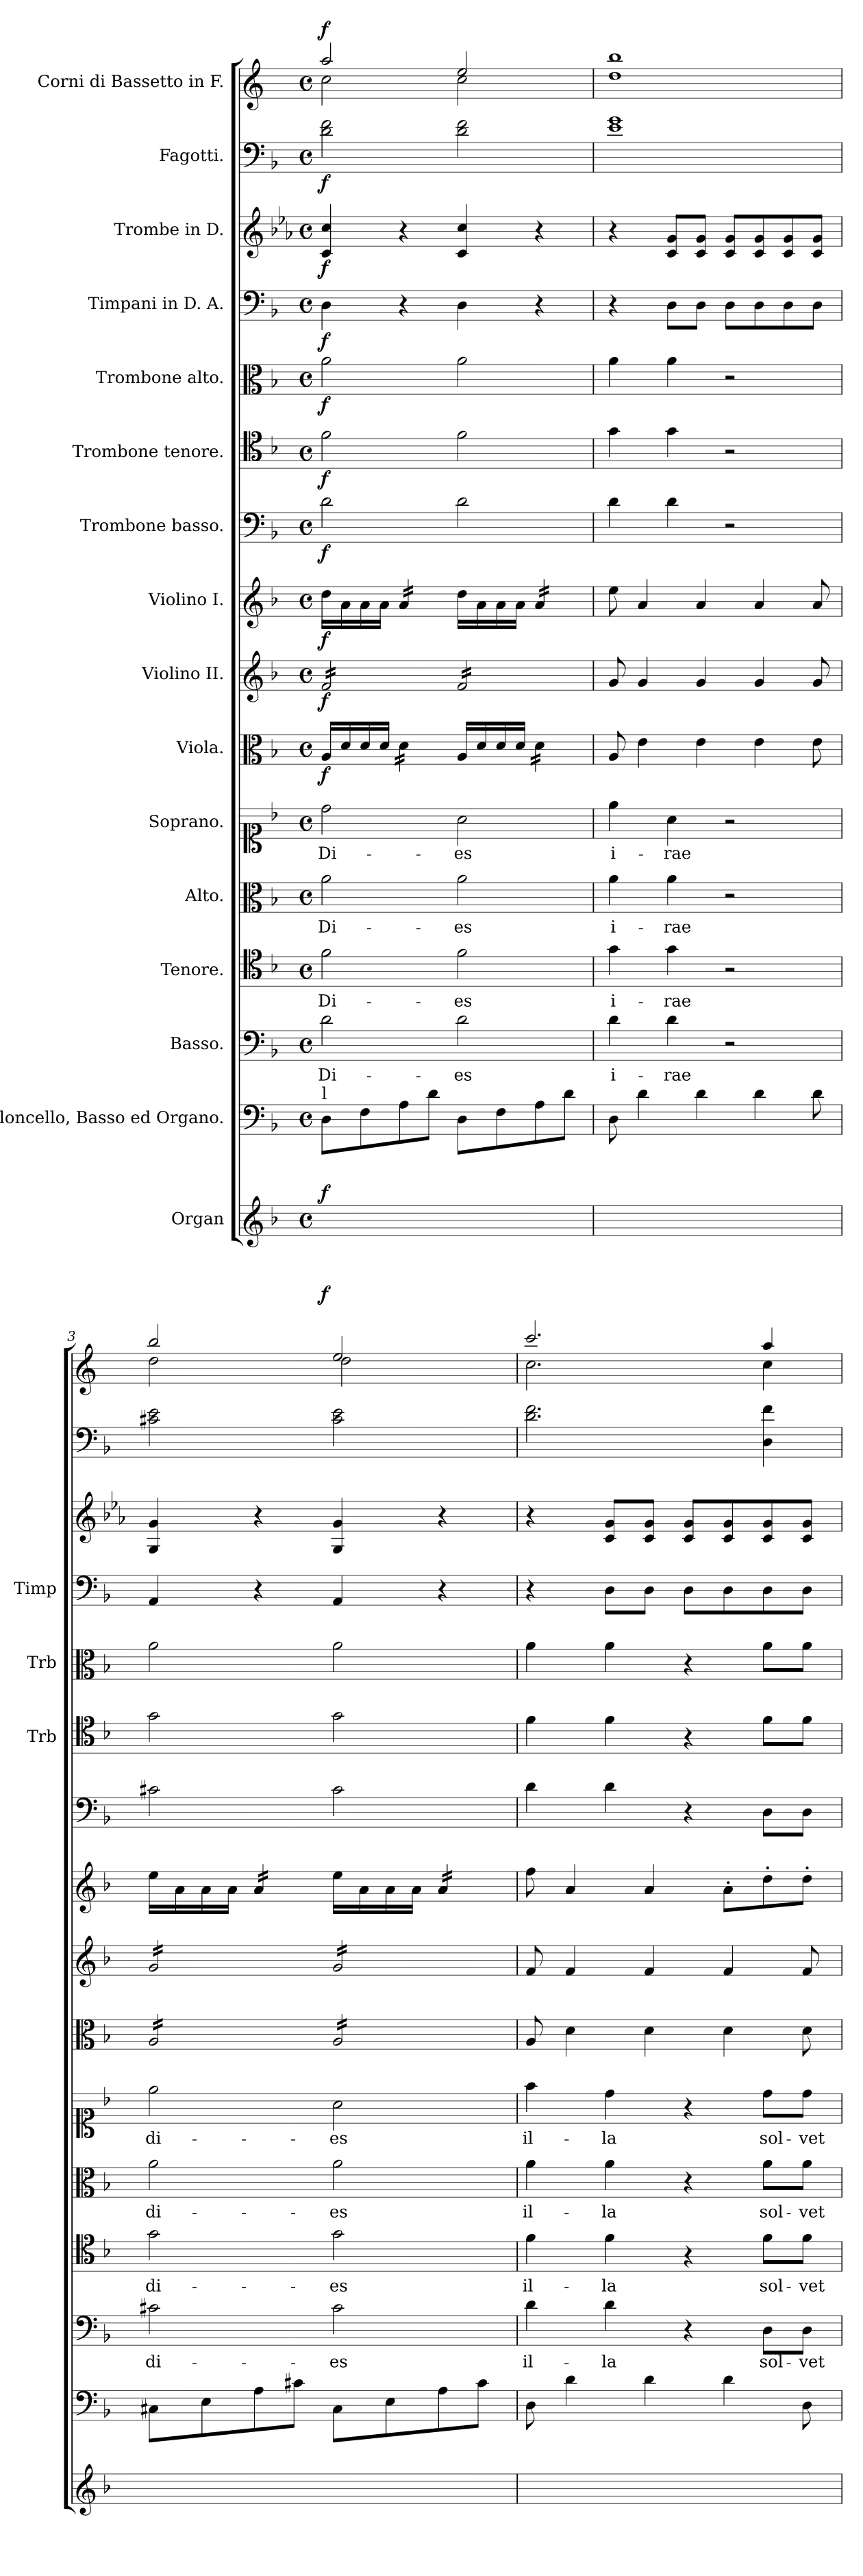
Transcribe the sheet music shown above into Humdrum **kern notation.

**kern	**dynam	**kern	**dynam	**kern	**text	**dynam	**kern	**text	**dynam	**kern	**text	**dynam	**kern	**text	**dynam	**kern	**dynam	**kern	**dynam	**kern	**dynam	**kern	**dynam	**kern	**dynam	**kern	**dynam	**kern	**dynam	**kern	**dynam	**kern	**dynam	**kern	**text	**dynam
*part16	*part16	*part15	*part15	*part14	*part14	*part14	*part13	*part13	*part13	*part12	*part12	*part12	*part11	*part11	*part11	*part10	*part10	*part9	*part9	*part8	*part8	*part7	*part7	*part6	*part6	*part5	*part5	*part4	*part4	*part3	*part3	*part2	*part2	*part1	*part1	*part1
*staff16	*staff16	*staff15	*staff15	*staff14	*staff14	*staff14	*staff13	*staff13	*staff13	*staff12	*staff12	*staff12	*staff11	*staff11	*staff11	*staff10	*staff10	*staff9	*staff9	*staff8	*staff8	*staff7	*staff7	*staff6	*staff6	*staff5	*staff5	*staff4	*staff4	*staff3	*staff3	*staff2	*staff2	*staff1	*staff1	*staff1
*I"Organ	*	*I"Violoncello, Basso ed Organo.	*	*I"Basso.	*	*	*I"Tenore.	*	*	*I"Alto.	*	*	*I"Soprano.	*	*	*I"Viola.	*	*I"Violino II.	*	*I"Violino I.	*	*I"Trombone basso.	*	*I"Trombone tenore.	*	*I"Trombone alto.	*	*I"Timpani in D. A.	*	*I"Trombe in D.	*	*I"Fagotti.	*	*I"Corni di Bassetto in F.	*	*
*	*	*	*	*	*	*	*	*	*	*	*	*	*	*	*	*	*	*	*	*	*	*	*	*I'Trb	*	*I'Trb	*	*I'Timp	*	*	*	*	*	*	*	*
*clefG2	*	*clefF4	*	*clefF4	*	*	*clefC4	*	*	*clefC3	*	*	*clefC1	*	*	*clefC3	*	*clefG2	*	*clefG2	*	*clefF4	*	*clefC4	*	*clefC3	*	*clefF4	*	*clefG2	*	*clefF4	*	*clefG2	*	*
*	*	*	*	*	*	*	*	*	*	*	*	*	*	*	*	*	*	*	*	*	*	*	*	*	*	*	*	*	*	*ITrd-1c-2	*	*	*	*ITrd4c7	*	*
*k[b-]	*	*k[b-]	*	*k[b-]	*	*	*k[b-]	*	*	*k[b-]	*	*	*k[b-]	*	*	*k[b-]	*	*k[b-]	*	*k[b-]	*	*k[b-]	*	*k[b-]	*	*k[b-]	*	*k[b-]	*	*k[b-]	*	*k[b-]	*	*k[b-]	*	*
*M4/4	*	*M4/4	*	*M4/4	*	*	*M4/4	*	*	*M4/4	*	*	*M4/4	*	*	*M4/4	*	*M4/4	*	*M4/4	*	*M4/4	*	*M4/4	*	*M4/4	*	*M4/4	*	*M4/4	*	*M4/4	*	*M4/4	*	*
*met(c)	*	*met(c)	*	*met(c)	*	*	*met(c)	*	*	*met(c)	*	*	*met(c)	*	*	*met(c)	*	*met(c)	*	*met(c)	*	*met(c)	*	*met(c)	*	*met(c)	*	*met(c)	*	*met(c)	*	*met(c)	*	*met(c)	*	*
=1	=1	=1	=1	=1	=1	=1	=1	=1	=1	=1	=1	=1	=1	=1	=1	=1	=1	=1	=1	=1	=1	=1	=1	=1	=1	=1	=1	=1	=1	=1	=1	=1	=1	=1	=1	=1
*^	*	*^	*	*	*	*	*	*	*	*	*	*	*	*	*	*	*	*	*	*	*	*	*	*	*	*	*	*	*	*	*	*	*	*	*	*
!	!	!	!	!	!	!	!	!	!	!	!	!	!	!	!	!	!	!	!	!	!	!	!	!	!	!	!	!	!	!	!	!	!	!	!	!LO:TX:a:B:t=Allegro Assai.	!	!
!	!	!	!LO:TX:a:t=l	!	!	!	!	!	!	!	!	!	!	!	!	!	!	!	!	!	!	!	!	!	!	!	!	!	!	!	!	!	!	!	!	!	!	!
!	!	!LO:DY:b	!	!	!LO:DY:b	!	!LO:LY:b	!LO:DY:b	!	!LO:LY:b	!	!	!LO:LY:b	!	!	!LO:LY:b	!	!	!	!	!	!	!	!	!	!	!	!	!	!	!	!	!	!	!	!	!	!
*	*	*	*	*	*	*	*	*	*	*	*	*	*	*	*	*	*	*	*	*	*	*	*	*	*	*	*	*	*	*	*	*	*	*	*	*^	*	*
!	!	!	!	!	!	!	!	!LO:DY:n=1:a	!	!	!LO:DY:b	!	!	!	!	!	!	!	!	!	!	!	!	!	!	!	!	!	!	!	!	!	!	!	!	!	!	!	!
!	!	!	!	!	!	!	!	!	!	!	!LO:DY:n=1:a	!	!	!LO:DY:b	!	!	!	!	!	!	!	!	!	!	!	!	!	!	!	!	!	!	!	!	!	!	!	!	!
!	!	!	!	!	!	!	!	!	!	!	!	!	!	!LO:DY:n=1:a	!	!	!LO:DY:b	!	!	!	!	!	!	!	!	!	!	!	!	!	!	!	!	!	!	!	!	!	!
!	!	!	!	!	!	!	!	!	!	!	!	!	!	!	!	!	!LO:DY:n=1:a	!	!LO:DY:b	!	!LO:DY:b	!	!LO:DY:b	!	!LO:DY:b	!	!LO:DY:b	!	!LO:DY:b	!	!LO:DY:b	!	!LO:DY:b	!	!LO:DY:b	!	!	!	!LO:DY:b
*	*	*	*	*	*	*	*	*	*	*	*	*	*	*	*	*	*	*	*	*tremolo	*	*	*	*	*	*	*	*	*	*	*	*	*	*	*	*	*	*	*
1dyy 1fyy 1ayy	8D\Lyy	f	8D\L	8DD\Lyy	f	2d\	Di-	f other-dynamics	2f\	Di-	f other-dynamics	2a\	Di-	f other-dynamics	2dd\	Di-	f other-dynamics	16A/LL	f	16f/LL	f	16dd\LL	f	2d\	f	2f\	f	2a\	f	4D\	f	4d/ 4dd/	f	2d\ 2f\	f	2dd/	2f\	.	f
.	.	.	.	.	.	.	.	.	.	.	.	.	.	.	.	.	.	16d/	.	16f/	.	16a\	.	.	.	.	.	.	.	.	.	.	.	.	.	.	.	.	.
.	8F\yy	.	8F\	8FF\yy	.	.	.	.	.	.	.	.	.	.	.	.	.	16d/	.	16f/	.	16a\	.	.	.	.	.	.	.	.	.	.	.	.	.	.	.	.	.
.	.	.	.	.	.	.	.	.	.	.	.	.	.	.	.	.	.	16d/JJ	.	16f/	.	16a\JJ	.	.	.	.	.	.	.	.	.	.	.	.	.	.	.	.	.
*	*	*	*	*	*	*	*	*	*	*	*	*	*	*	*	*	*	*tremolo	*	*	*	*	*	*	*	*	*	*	*	*	*	*	*	*	*	*	*	*	*
*	*	*	*	*	*	*	*	*	*	*	*	*	*	*	*	*	*	*	*	*	*	*tremolo	*	*	*	*	*	*	*	*	*	*	*	*	*	*	*	*	*
.	8A\yy	.	8A\	8AA\yy	.	.	.	.	.	.	.	.	.	.	.	.	.	16d\LL	.	16f/	.	16a/LL	.	.	.	.	.	.	.	4r	.	4r	.	.	.	.	.	.	.
.	.	.	.	.	.	.	.	.	.	.	.	.	.	.	.	.	.	16d\	.	16f/	.	16a/	.	.	.	.	.	.	.	.	.	.	.	.	.	.	.	.	.
.	8d\Jyy	.	8d\J	8D\Jyy	.	.	.	.	.	.	.	.	.	.	.	.	.	16d\	.	16f/	.	16a/	.	.	.	.	.	.	.	.	.	.	.	.	.	.	.	.	.
.	.	.	.	.	.	.	.	.	.	.	.	.	.	.	.	.	.	16d\JJ	.	16f/JJ	.	16a/JJ	.	.	.	.	.	.	.	.	.	.	.	.	.	.	.	.	.
*	*	*	*	*	*	*	*	*	*	*	*	*	*	*	*	*	*	*	*	*	*	*Xtremolo	*	*	*	*	*	*	*	*	*	*	*	*	*	*	*	*	*
*	*	*	*	*	*	*	*	*	*	*	*	*	*	*	*	*	*	*Xtremolo	*	*	*	*	*	*	*	*	*	*	*	*	*	*	*	*	*	*	*	*	*
!	!	!	!	!	!	!	!LO:LY:b	!	!	!LO:LY:b	!	!	!LO:LY:b	!	!	!LO:LY:b	!	!	!	!	!	!	!	!	!	!	!	!	!	!	!	!	!	!	!	!	!	!	!
.	8D\Lyy	.	8D\L	8DD\Lyy	.	2d\	-es	.	2f\	-es	.	2a\	-es	.	2a\	-es	.	16A/LL	.	16f/LL	.	16dd\LL	.	2d\	.	2f\	.	2a\	.	4D\	.	4d/ 4dd/	.	2d\ 2f\	.	2a/	2f\	.	.
.	.	.	.	.	.	.	.	.	.	.	.	.	.	.	.	.	.	16d/	.	16f/	.	16a\	.	.	.	.	.	.	.	.	.	.	.	.	.	.	.	.	.
.	8F\yy	.	8F\	8FF\yy	.	.	.	.	.	.	.	.	.	.	.	.	.	16d/	.	16f/	.	16a\	.	.	.	.	.	.	.	.	.	.	.	.	.	.	.	.	.
.	.	.	.	.	.	.	.	.	.	.	.	.	.	.	.	.	.	16d/JJ	.	16f/	.	16a\JJ	.	.	.	.	.	.	.	.	.	.	.	.	.	.	.	.	.
*	*	*	*	*	*	*	*	*	*	*	*	*	*	*	*	*	*	*tremolo	*	*	*	*	*	*	*	*	*	*	*	*	*	*	*	*	*	*	*	*	*
*	*	*	*	*	*	*	*	*	*	*	*	*	*	*	*	*	*	*	*	*	*	*tremolo	*	*	*	*	*	*	*	*	*	*	*	*	*	*	*	*	*
.	8A\yy	.	8A\	8AA\yy	.	.	.	.	.	.	.	.	.	.	.	.	.	16d\LL	.	16f/	.	16a/LL	.	.	.	.	.	.	.	4r	.	4r	.	.	.	.	.	.	.
.	.	.	.	.	.	.	.	.	.	.	.	.	.	.	.	.	.	16d\	.	16f/	.	16a/	.	.	.	.	.	.	.	.	.	.	.	.	.	.	.	.	.
.	8d\Jyy	.	8d\J	8D\Jyy	.	.	.	.	.	.	.	.	.	.	.	.	.	16d\	.	16f/	.	16a/	.	.	.	.	.	.	.	.	.	.	.	.	.	.	.	.	.
.	.	.	.	.	.	.	.	.	.	.	.	.	.	.	.	.	.	16d\JJ	.	16f/JJ	.	16a/JJ	.	.	.	.	.	.	.	.	.	.	.	.	.	.	.	.	.
*	*	*	*	*	*	*	*	*	*	*	*	*	*	*	*	*	*	*	*	*	*	*Xtremolo	*	*	*	*	*	*	*	*	*	*	*	*	*	*	*	*	*
*	*	*	*	*	*	*	*	*	*	*	*	*	*	*	*	*	*	*	*	*Xtremolo	*	*	*	*	*	*	*	*	*	*	*	*	*	*	*	*	*	*	*
*	*	*	*	*	*	*	*	*	*	*	*	*	*	*	*	*	*	*Xtremolo	*	*	*	*	*	*	*	*	*	*	*	*	*	*	*	*	*	*	*	*	*
*	*	*	*	*	*	*	*	*	*	*	*	*	*	*	*	*	*	*	*	*	*	*	*	*	*	*	*	*	*	*	*	*	*	*	*	*v	*v	*	*
=2	=2	=2	=2	=2	=2	=2	=2	=2	=2	=2	=2	=2	=2	=2	=2	=2	=2	=2	=2	=2	=2	=2	=2	=2	=2	=2	=2	=2	=2	=2	=2	=2	=2	=2	=2	=2	=2	=2
!	!	!	!	!	!	!	!LO:LY:b	!	!	!LO:LY:b	!	!	!LO:LY:b	!	!	!LO:LY:b	!	!	!	!	!	!	!	!	!	!	!	!	!	!	!	!	!	!	!	!	!	!
1dyy 1eyy 1gyy 1ayy	8D\Lyy	.	8D\	8DD\yy	.	4d\	i-	.	4g\	i-	.	4a\	i-	.	4ee\	i-	.	8A/	.	8g/	.	8ee\	.	4d\	.	4g\	.	4a\	.	4r	.	4r	.	1e 1g	.	1g 1ee	.	.
.	[8d\Jyy	.	4d\	4D\yy	.	.	.	.	.	.	.	.	.	.	.	.	.	4e\	.	4g/	.	4a/	.	.	.	.	.	.	.	.	.	.	.	.	.	.	.	.
!	!	!	!	!	!	!	!LO:LY:b	!	!	!LO:LY:b	!	!	!LO:LY:b	!	!	!LO:LY:b	!	!	!	!	!	!	!	!	!	!	!	!	!	!	!	!	!	!	!	!	!	!
.	2.d\yy]	.	.	.	.	4d\	-rae	.	4g\	-rae	.	4a\	-rae	.	4a\	-rae	.	.	.	.	.	.	.	4d\	.	4g\	.	4a\	.	8D\L	.	8d/ 8a/L	.	.	.	.	.	.
.	.	.	4d\	4D\yy	.	.	.	.	.	.	.	.	.	.	.	.	.	4e\	.	4g/	.	4a/	.	.	.	.	.	.	.	8D\J	.	8d/ 8a/J	.	.	.	.	.	.
.	.	.	.	.	.	2r	.	.	2r	.	.	2r	.	.	2r	.	.	.	.	.	.	.	.	2r	.	2r	.	2r	.	8D\L	.	8d/ 8a/L	.	.	.	.	.	.
.	.	.	4d\	4D\yy	.	.	.	.	.	.	.	.	.	.	.	.	.	4e\	.	4g/	.	4a/	.	.	.	.	.	.	.	8D\	.	8d/ 8a/	.	.	.	.	.	.
.	.	.	.	.	.	.	.	.	.	.	.	.	.	.	.	.	.	.	.	.	.	.	.	.	.	.	.	.	.	8D\	.	8d/ 8a/	.	.	.	.	.	.
.	.	.	8d\	8D\yy	.	.	.	.	.	.	.	.	.	.	.	.	.	8e\	.	8g/	.	8a/	.	.	.	.	.	.	.	8D\J	.	8d/ 8a/J	.	.	.	.	.	.
=3	=3	=3	=3	=3	=3	=3	=3	=3	=3	=3	=3	=3	=3	=3	=3	=3	=3	=3	=3	=3	=3	=3	=3	=3	=3	=3	=3	=3	=3	=3	=3	=3	=3	=3	=3	=3	=3	=3
!	!	!	!	!	!	!	!LO:LY:b	!	!	!LO:LY:b	!	!	!LO:LY:b	!	!	!LO:LY:b	!	!	!	!	!	!	!	!	!	!	!	!	!	!	!	!	!	!	!	!	!LO:LY:b	!
*	*	*	*	*	*	*	*	*	*	*	*	*	*	*	*	*	*	*	*	*	*	*	*	*	*	*	*	*	*	*	*	*	*	*	*	*^	*	*
*	*	*	*	*	*	*	*	*	*	*	*	*	*	*	*	*	*	*tremolo	*	*	*	*	*	*	*	*	*	*	*	*	*	*	*	*	*	*	*	*	*
*	*	*	*	*	*	*	*	*	*	*	*	*	*	*	*	*	*	*	*	*tremolo	*	*	*	*	*	*	*	*	*	*	*	*	*	*	*	*	*	*	*
1c#Xyy 1gyy 1ayy	8C#X\Lyy	.	8C#X\L	8CC#X\Lyy	.	2c#X\	di-	.	2g\	di-	.	2a\	di-	.	2ee\	di-	.	16A/LL	.	16g/LL	.	16ee\LL	.	2c#X\	.	2g\	.	2a\	.	4AA/	.	4A/ 4a/	.	2c#X\ 2e\	.	2ee/	2g\	.	.
.	.	.	.	.	.	.	.	.	.	.	.	.	.	.	.	.	.	16A/	.	16g/	.	16a\	.	.	.	.	.	.	.	.	.	.	.	.	.	.	.	.	.
.	8E\yy	.	8E\	8EE\yy	.	.	.	.	.	.	.	.	.	.	.	.	.	16A/	.	16g/	.	16a\	.	.	.	.	.	.	.	.	.	.	.	.	.	.	.	.	.
.	.	.	.	.	.	.	.	.	.	.	.	.	.	.	.	.	.	16A/	.	16g/	.	16a\JJ	.	.	.	.	.	.	.	.	.	.	.	.	.	.	.	.	.
*	*	*	*	*	*	*	*	*	*	*	*	*	*	*	*	*	*	*	*	*	*	*tremolo	*	*	*	*	*	*	*	*	*	*	*	*	*	*	*	*	*
.	8A\yy	.	8A\	8AA\yy	.	.	.	.	.	.	.	.	.	.	.	.	.	16A/	.	16g/	.	16a/LL	.	.	.	.	.	.	.	4r	.	4r	.	.	.	.	.	.	.
.	.	.	.	.	.	.	.	.	.	.	.	.	.	.	.	.	.	16A/	.	16g/	.	16a/	.	.	.	.	.	.	.	.	.	.	.	.	.	.	.	.	.
.	8c#\Jyy	.	8c#X\J	8C#\Jyy	.	.	.	.	.	.	.	.	.	.	.	.	.	16A/	.	16g/	.	16a/	.	.	.	.	.	.	.	.	.	.	.	.	.	.	.	.	.
.	.	.	.	.	.	.	.	.	.	.	.	.	.	.	.	.	.	16A/JJ	.	16g/JJ	.	16a/JJ	.	.	.	.	.	.	.	.	.	.	.	.	.	.	.	.	.
*	*	*	*	*	*	*	*	*	*	*	*	*	*	*	*	*	*	*	*	*	*	*Xtremolo	*	*	*	*	*	*	*	*	*	*	*	*	*	*	*	*	*
!	!	!	!	!	!	!	!LO:LY:b	!	!	!LO:LY:b	!	!	!LO:LY:b	!	!	!LO:LY:b	!	!	!	!	!	!	!	!	!	!	!	!	!	!	!	!	!	!	!	!	!	!	!
.	8C#\Lyy	.	8C#\L	8CC#\Lyy	.	2c#\	-es	.	2g\	-es	.	2a\	-es	.	2a\	-es	.	16A/LL	.	16g/LL	.	16ee\LL	.	2c#\	.	2g\	.	2a\	.	4AA/	.	4A/ 4a/	.	2c#\ 2e\	.	2a/	2g\	.	.
.	.	.	.	.	.	.	.	.	.	.	.	.	.	.	.	.	.	16A/	.	16g/	.	16a\	.	.	.	.	.	.	.	.	.	.	.	.	.	.	.	.	.
.	8E\yy	.	8E\	8EE\yy	.	.	.	.	.	.	.	.	.	.	.	.	.	16A/	.	16g/	.	16a\	.	.	.	.	.	.	.	.	.	.	.	.	.	.	.	.	.
.	.	.	.	.	.	.	.	.	.	.	.	.	.	.	.	.	.	16A/	.	16g/	.	16a\JJ	.	.	.	.	.	.	.	.	.	.	.	.	.	.	.	.	.
*	*	*	*	*	*	*	*	*	*	*	*	*	*	*	*	*	*	*	*	*	*	*tremolo	*	*	*	*	*	*	*	*	*	*	*	*	*	*	*	*	*
.	8A\yy	.	8A\	8AA\yy	.	.	.	.	.	.	.	.	.	.	.	.	.	16A/	.	16g/	.	16a/LL	.	.	.	.	.	.	.	4r	.	4r	.	.	.	.	.	.	.
.	.	.	.	.	.	.	.	.	.	.	.	.	.	.	.	.	.	16A/	.	16g/	.	16a/	.	.	.	.	.	.	.	.	.	.	.	.	.	.	.	.	.
.	8c#\Jyy	.	8c#\J	8C#\Jyy	.	.	.	.	.	.	.	.	.	.	.	.	.	16A/	.	16g/	.	16a/	.	.	.	.	.	.	.	.	.	.	.	.	.	.	.	.	.
.	.	.	.	.	.	.	.	.	.	.	.	.	.	.	.	.	.	16A/JJ	.	16g/JJ	.	16a/JJ	.	.	.	.	.	.	.	.	.	.	.	.	.	.	.	.	.
*	*	*	*	*	*	*	*	*	*	*	*	*	*	*	*	*	*	*	*	*	*	*Xtremolo	*	*	*	*	*	*	*	*	*	*	*	*	*	*	*	*	*
*	*	*	*	*	*	*	*	*	*	*	*	*	*	*	*	*	*	*	*	*Xtremolo	*	*	*	*	*	*	*	*	*	*	*	*	*	*	*	*	*	*	*
*	*	*	*	*	*	*	*	*	*	*	*	*	*	*	*	*	*	*Xtremolo	*	*	*	*	*	*	*	*	*	*	*	*	*	*	*	*	*	*	*	*	*
=4	=4	=4	=4	=4	=4	=4	=4	=4	=4	=4	=4	=4	=4	=4	=4	=4	=4	=4	=4	=4	=4	=4	=4	=4	=4	=4	=4	=4	=4	=4	=4	=4	=4	=4	=4	=4	=4	=4	=4
!	!	!	!	!	!	!	!LO:LY:b	!	!	!LO:LY:b	!	!	!LO:LY:b	!	!	!LO:LY:b	!	!	!	!	!	!	!	!	!	!	!	!	!	!	!	!	!	!	!	!	!	!	!
1dyy 1fyy 1ayy	8D\yy	.	8D\	8DD\yy	.	4d\	il-	.	4f\	il-	.	4a\	il-	.	4ff\	il-	.	8A/	.	8f/	.	8ff\	.	4d\	.	4f\	.	4a\	.	4r	.	4r	.	2.d\ 2.f\	.	2.ff/	2.f\	.	.
.	2.d\yy	.	4d\	4D\yy	.	.	.	.	.	.	.	.	.	.	.	.	.	4d\	.	4f/	.	4a/	.	.	.	.	.	.	.	.	.	.	.	.	.	.	.	.	.
!	!	!	!	!	!	!	!LO:LY:b	!	!	!LO:LY:b	!	!	!LO:LY:b	!	!	!LO:LY:b	!	!	!	!	!	!	!	!	!	!	!	!	!	!	!	!	!	!	!	!	!	!	!
.	.	.	.	.	.	4d\	-la	.	4f\	-la	.	4a\	-la	.	4dd\	-la	.	.	.	.	.	.	.	4d\	.	4f\	.	4a\	.	8D\L	.	8d/ 8a/L	.	.	.	.	.	.	.
.	.	.	4d\	4D\yy	.	.	.	.	.	.	.	.	.	.	.	.	.	4d\	.	4f/	.	4a/	.	.	.	.	.	.	.	8D\J	.	8d/ 8a/J	.	.	.	.	.	.	.
.	.	.	.	.	.	4r	.	.	4r	.	.	4r	.	.	4r	.	.	.	.	.	.	.	.	4r	.	4r	.	4r	.	8D\L	.	8d/ 8a/L	.	.	.	.	.	.	.
.	.	.	4d\	4D\yy	.	.	.	.	.	.	.	.	.	.	.	.	.	4d\	.	4f/	.	8a'\L	.	.	.	.	.	.	.	8D\	.	8d/ 8a/	.	.	.	.	.	.	.
!	!	!	!	!	!	!	!LO:LY:b	!	!	!LO:LY:b	!	!	!LO:LY:b	!	!	!LO:LY:b	!	!	!	!	!	!	!	!	!	!	!	!	!	!	!	!	!	!	!	!	!	!	!
.	.	.	.	.	.	8D\L	sol-	.	8f\L	sol-	.	8a\L	sol-	.	8dd\L	sol-	.	.	.	.	.	8dd'\	.	8D\L	.	8f\L	.	8a\L	.	8D\	.	8d/ 8a/	.	4D\ 4f\	.	4dd/	4f\	.	.
!	!	!	!	!	!	!	!LO:LY:b	!	!	!LO:LY:b	!	!	!LO:LY:b	!	!	!LO:LY:b	!	!	!	!	!	!	!	!	!	!	!	!	!	!	!	!	!	!	!	!	!	!	!
.	8D\yy	.	8D\	8DD\yy	.	8D\J	-vet	.	8f\J	-vet	.	8a\J	-vet	.	8dd\J	-vet	.	8d\	.	8f/	.	8dd'\J	.	8D\J	.	8f\J	.	8a\J	.	8D\J	.	8d/ 8a/J	.	.	.	.	.	.	.
*v	*v	*	*	*	*	*	*	*	*	*	*	*	*	*	*	*	*	*	*	*	*	*	*	*	*	*	*	*	*	*	*	*	*	*	*	*v	*v	*	*
*	*	*v	*v	*	*	*	*	*	*	*	*	*	*	*	*	*	*	*	*	*	*	*	*	*	*	*	*	*	*	*	*	*	*	*	*	*	*
=	=	=	=	=	=	=	=	=	=	=	=	=	=	=	=	=	=	=	=	=	=	=	=	=	=	=	=	=	=	=	=	=	=	=	=	=
*-	*-	*-	*-	*-	*-	*-	*-	*-	*-	*-	*-	*-	*-	*-	*-	*-	*-	*-	*-	*-	*-	*-	*-	*-	*-	*-	*-	*-	*-	*-	*-	*-	*-	*-	*-	*-
